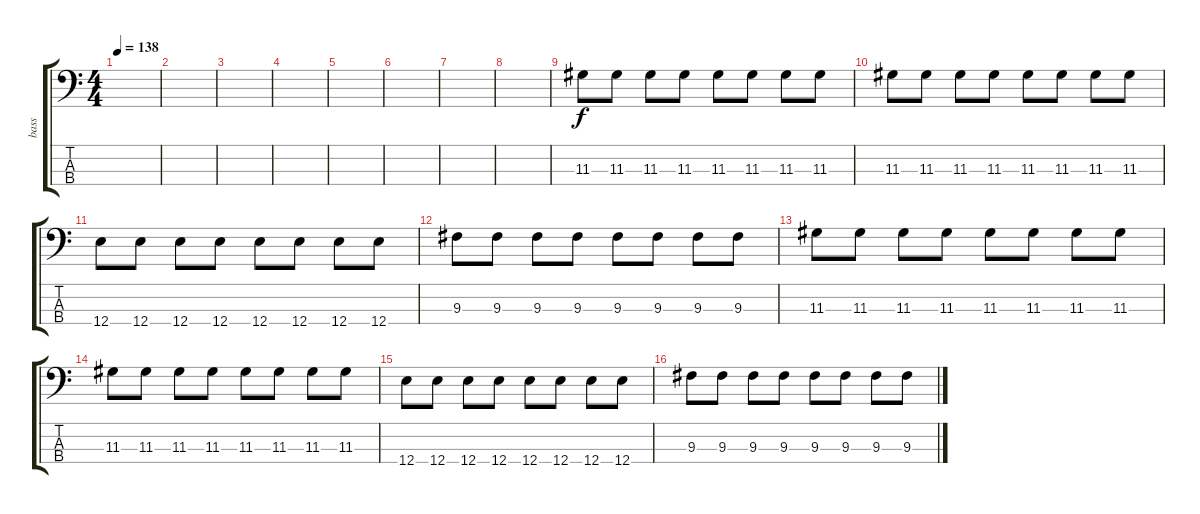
\track ("bass" "bass") {instrument electricbassfinger}
\staff {score tabs}
\tuning (G2 D2 A1 E1) {hide}
\ts (4 4)
\tempo 138
\clef f4
\ks c
|
|
|
|
|
|
|
|
11.3.8 11.3.8 11.3.8 11.3.8 11.3.8 11.3.8 11.3.8 11.3.8 |
11.3.8 11.3.8 11.3.8 11.3.8 11.3.8 11.3.8 11.3.8 11.3.8 |
12.4.8 12.4.8 12.4.8 12.4.8 12.4.8 12.4.8 12.4.8 12.4.8 |
9.3.8 9.3.8 9.3.8 9.3.8 9.3.8 9.3.8 9.3.8 9.3.8 |
11.3.8 11.3.8 11.3.8 11.3.8 11.3.8 11.3.8 11.3.8 11.3.8 |
11.3.8 11.3.8 11.3.8 11.3.8 11.3.8 11.3.8 11.3.8 11.3.8 |
12.4.8 12.4.8 12.4.8 12.4.8 12.4.8 12.4.8 12.4.8 12.4.8 |
9.3.8 9.3.8 9.3.8 9.3.8 9.3.8 9.3.8 9.3.8 9.3.8
